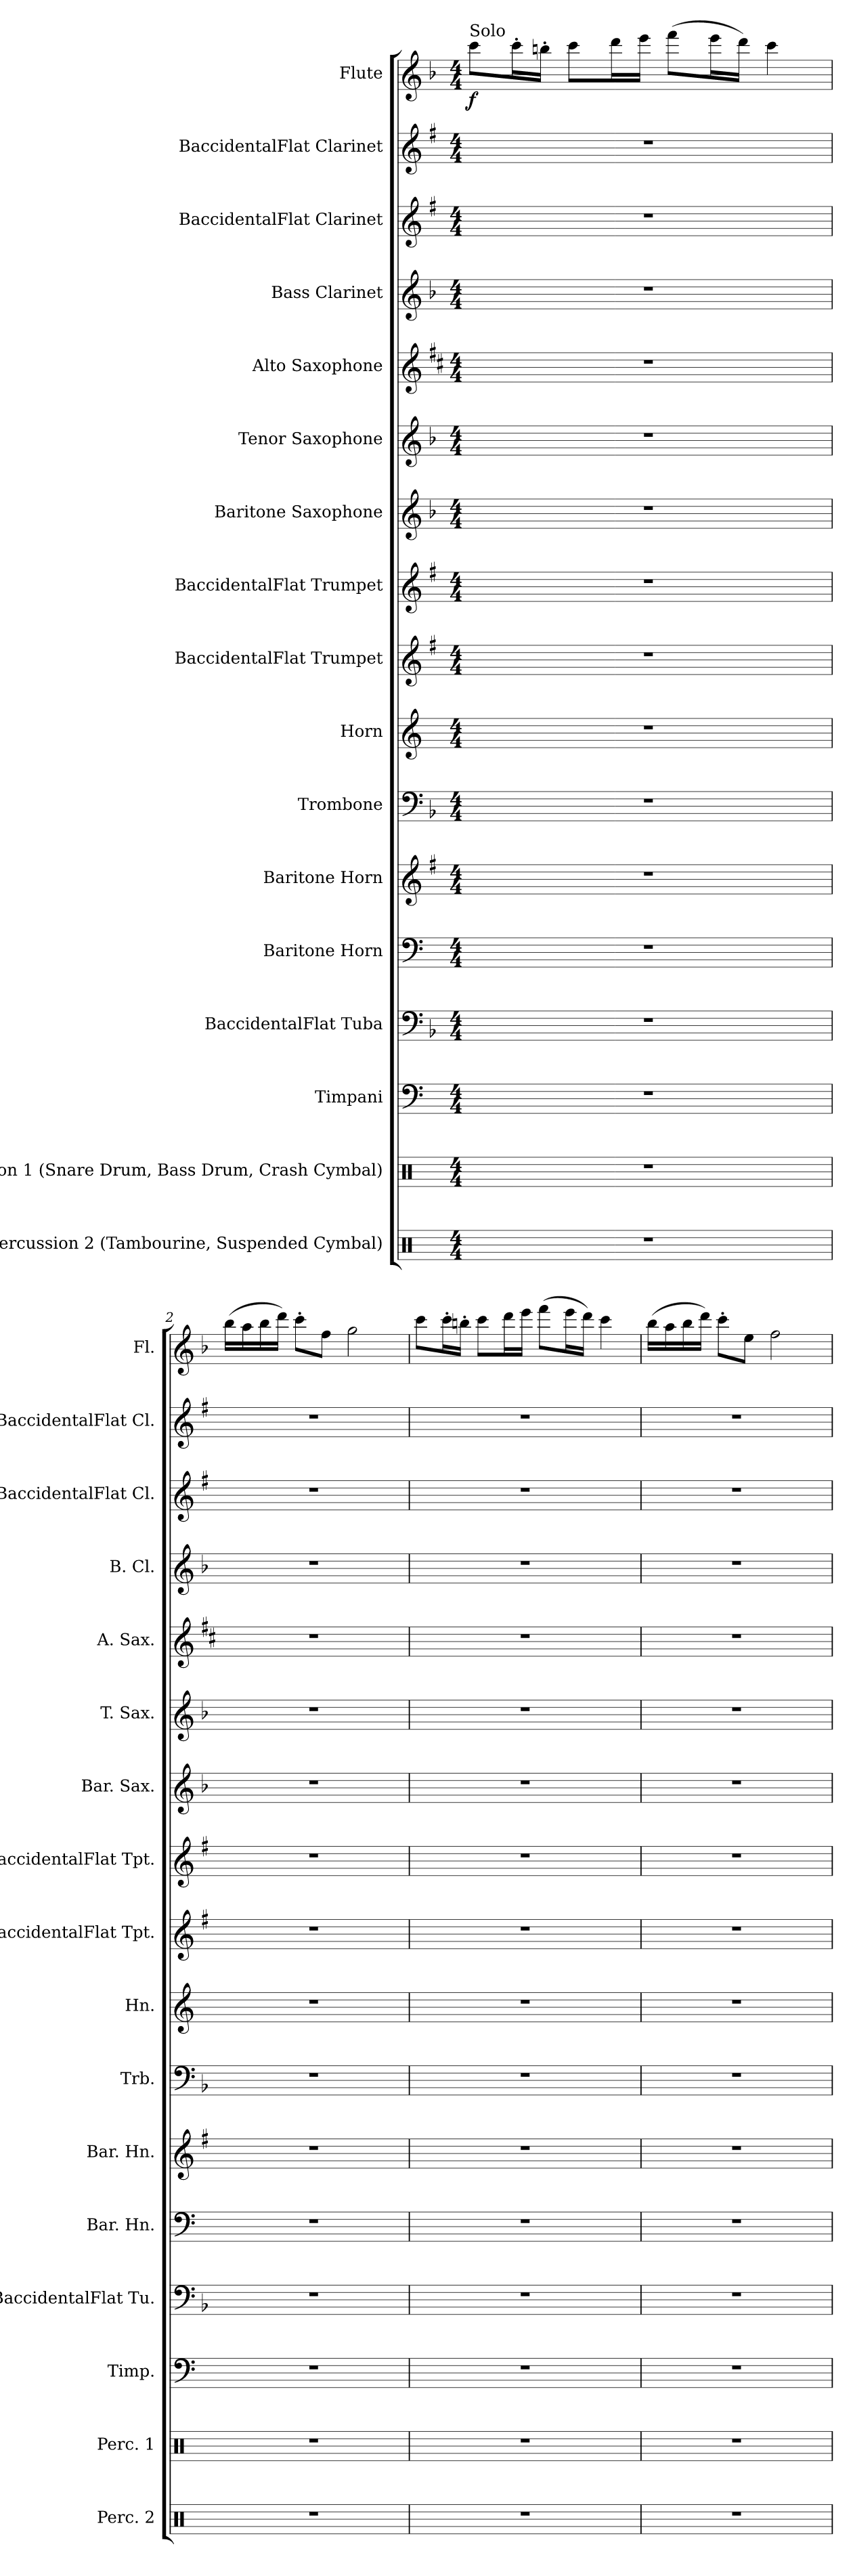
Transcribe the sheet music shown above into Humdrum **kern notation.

**kern	**kern	**kern	**kern	**kern	**kern	**kern	**kern	**kern	**kern	**kern	**kern	**kern	**kern	**kern	**kern	**kern	**dynam
*part17	*part16	*part15	*part14	*part13	*part12	*part11	*part10	*part9	*part8	*part7	*part6	*part5	*part4	*part3	*part2	*part1	*part1
*staff17	*staff16	*staff15	*staff14	*staff13	*staff12	*staff11	*staff10	*staff9	*staff8	*staff7	*staff6	*staff5	*staff4	*staff3	*staff2	*staff1	*staff1
*I"Percussion 2 (Tambourine, Suspended Cymbal)	*I"Percussion 1 (Snare Drum, Bass Drum, Crash Cymbal)	*I"Timpani	*I"BaccidentalFlat Tuba	*I"Baritone Horn	*I"Baritone Horn	*I"Trombone	*I"Horn	*I"BaccidentalFlat Trumpet	*I"BaccidentalFlat Trumpet	*I"Baritone Saxophone	*I"Tenor Saxophone	*I"Alto Saxophone	*I"Bass Clarinet	*I"BaccidentalFlat Clarinet	*I"BaccidentalFlat Clarinet	*I"Flute	*
*I'Perc. 2	*I'Perc. 1	*I'Timp.	*I'BaccidentalFlat Tu.	*I'Bar. Hn.	*I'Bar. Hn.	*I'Trb.	*I'Hn.	*I'BaccidentalFlat Tpt.	*I'BaccidentalFlat Tpt.	*I'Bar. Sax.	*I'T. Sax.	*I'A. Sax.	*I'B. Cl.	*I'BaccidentalFlat Cl.	*I'BaccidentalFlat Cl.	*I'Fl.	*
*clefX	*clefX	*clefF4	*clefF4	*clefF4	*clefG2	*clefF4	*clefG2	*clefG2	*clefG2	*clefG2	*clefG2	*clefG2	*clefG2	*clefG2	*clefG2	*clefG2	*
*	*	*	*	*ITrd4c7	*ITrd1c2	*	*ITrd4c7	*ITrd1c2	*ITrd1c2	*ITrd12c21	*ITrd8c14	*ITrd5c9	*ITrd8c14	*ITrd1c2	*ITrd1c2	*	*
*k[]	*k[]	*k[]	*k[b-]	*k[b-]	*k[b-]	*k[b-]	*k[b-]	*k[b-]	*k[b-]	*k[b-]	*k[b-]	*k[b-]	*k[b-]	*k[b-]	*k[b-]	*k[b-]	*
*M4/4	*M4/4	*M4/4	*M4/4	*M4/4	*M4/4	*M4/4	*M4/4	*M4/4	*M4/4	*M4/4	*M4/4	*M4/4	*M4/4	*M4/4	*M4/4	*M4/4	*
*MM80	*MM80	*MM80	*MM80	*MM80	*MM80	*MM80	*MM80	*MM80	*MM80	*MM80	*MM80	*MM80	*MM80	*MM80	*MM80	*MM80	*
=1	=1	=1	=1	=1	=1	=1	=1	=1	=1	=1	=1	=1	=1	=1	=1	=1	=1
!	!	!	!	!	!	!	!	!	!	!	!	!	!	!	!	!LO:TX:a:t=Solo	!
!	!	!	!	!	!	!	!	!	!	!	!	!	!	!	!	!	!LO:DY:b
1r	1r	1r	1r	1r	1r	1r	1r	1r	1r	1r	1r	1r	1r	1r	1r	8ccc\L	f
.	.	.	.	.	.	.	.	.	.	.	.	.	.	.	.	16ccc'\L	.
.	.	.	.	.	.	.	.	.	.	.	.	.	.	.	.	16bbn'\JJ	.
.	.	.	.	.	.	.	.	.	.	.	.	.	.	.	.	8ccc\L	.
.	.	.	.	.	.	.	.	.	.	.	.	.	.	.	.	16ddd\L	.
.	.	.	.	.	.	.	.	.	.	.	.	.	.	.	.	16eee\JJ	.
.	.	.	.	.	.	.	.	.	.	.	.	.	.	.	.	(8fff\L	.
.	.	.	.	.	.	.	.	.	.	.	.	.	.	.	.	16eee\L	.
.	.	.	.	.	.	.	.	.	.	.	.	.	.	.	.	16ddd\JJ)	.
.	.	.	.	.	.	.	.	.	.	.	.	.	.	.	.	4ccc\	.
=2	=2	=2	=2	=2	=2	=2	=2	=2	=2	=2	=2	=2	=2	=2	=2	=2	=2
1r	1r	1r	1r	1r	1r	1r	1r	1r	1r	1r	1r	1r	1r	1r	1r	(16bb-\LL	.
.	.	.	.	.	.	.	.	.	.	.	.	.	.	.	.	16aa\	.
.	.	.	.	.	.	.	.	.	.	.	.	.	.	.	.	16bb-\	.
.	.	.	.	.	.	.	.	.	.	.	.	.	.	.	.	16ddd\JJ)	.
.	.	.	.	.	.	.	.	.	.	.	.	.	.	.	.	8ccc'\L	.
.	.	.	.	.	.	.	.	.	.	.	.	.	.	.	.	8ff\J	.
.	.	.	.	.	.	.	.	.	.	.	.	.	.	.	.	2gg\	.
!!LO:PB:g=z
=3	=3	=3	=3	=3	=3	=3	=3	=3	=3	=3	=3	=3	=3	=3	=3	=3	=3
1r	1r	1r	1r	1r	1r	1r	1r	1r	1r	1r	1r	1r	1r	1r	1r	8ccc\L	.
.	.	.	.	.	.	.	.	.	.	.	.	.	.	.	.	16ccc'\L	.
.	.	.	.	.	.	.	.	.	.	.	.	.	.	.	.	16bbn'\JJ	.
.	.	.	.	.	.	.	.	.	.	.	.	.	.	.	.	8ccc\L	.
.	.	.	.	.	.	.	.	.	.	.	.	.	.	.	.	16ddd\L	.
.	.	.	.	.	.	.	.	.	.	.	.	.	.	.	.	16eee\JJ	.
.	.	.	.	.	.	.	.	.	.	.	.	.	.	.	.	(8fff\L	.
.	.	.	.	.	.	.	.	.	.	.	.	.	.	.	.	16eee\L	.
.	.	.	.	.	.	.	.	.	.	.	.	.	.	.	.	16ddd\JJ)	.
.	.	.	.	.	.	.	.	.	.	.	.	.	.	.	.	4ccc\	.
=4	=4	=4	=4	=4	=4	=4	=4	=4	=4	=4	=4	=4	=4	=4	=4	=4	=4
1r	1r	1r	1r	1r	1r	1r	1r	1r	1r	1r	1r	1r	1r	1r	1r	(16bb-\LL	.
.	.	.	.	.	.	.	.	.	.	.	.	.	.	.	.	16aa\	.
.	.	.	.	.	.	.	.	.	.	.	.	.	.	.	.	16bb-\	.
.	.	.	.	.	.	.	.	.	.	.	.	.	.	.	.	16ddd\JJ)	.
.	.	.	.	.	.	.	.	.	.	.	.	.	.	.	.	8ccc'\L	.
.	.	.	.	.	.	.	.	.	.	.	.	.	.	.	.	8ee\J	.
.	.	.	.	.	.	.	.	.	.	.	.	.	.	.	.	2ff\	.
=	=	=	=	=	=	=	=	=	=	=	=	=	=	=	=	=	=
*-	*-	*-	*-	*-	*-	*-	*-	*-	*-	*-	*-	*-	*-	*-	*-	*-	*-
